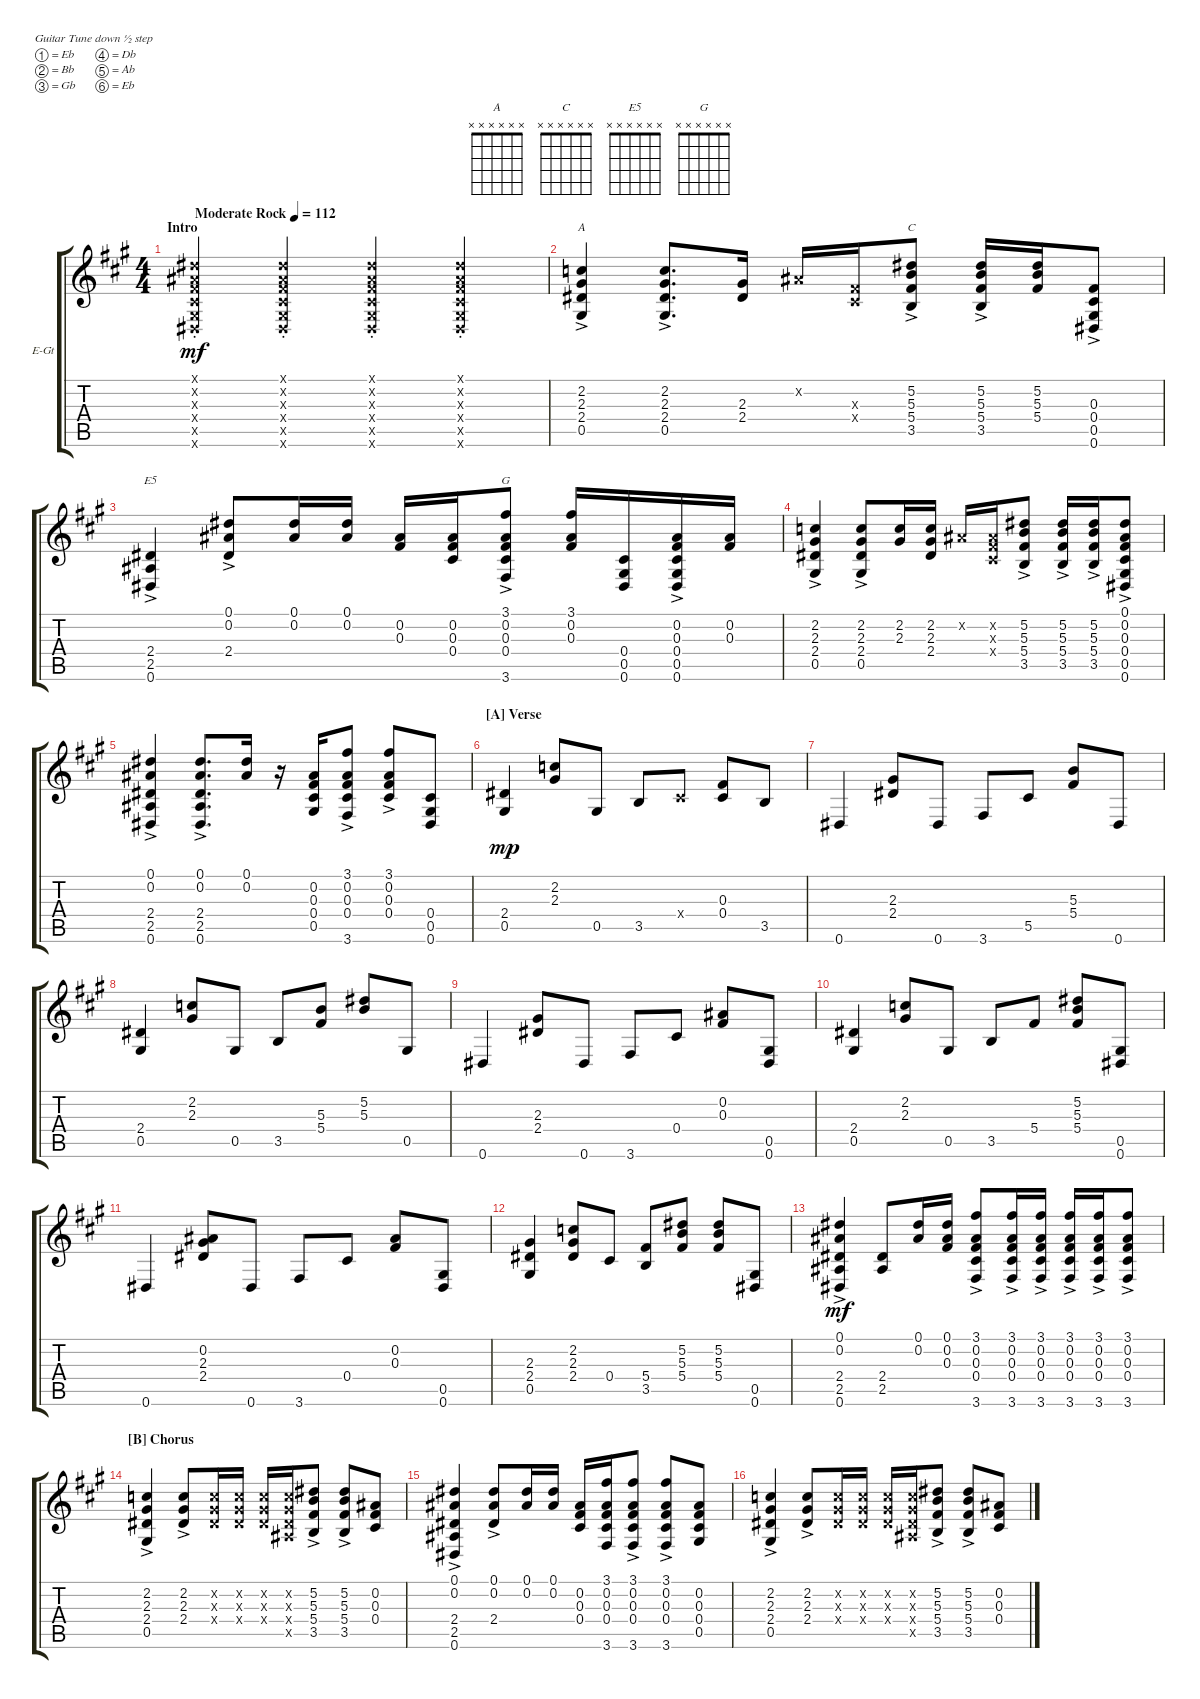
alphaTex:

\defaultSystemsLayout 4
\bracketExtendMode groupsimilarinstruments
\firstSystemTrackNameOrientation horizontal
\otherSystemsTrackNameOrientation horizontal
\track ("Electric Guitar" "E-Gt") {instrument electricguitarclean}
\staff {score tabs}
\tuning (Eb4 Bb3 Gb3 Db3 Ab2 Eb2)
\chord ("A" x x x x x x)
\chord ("C" x x x x x x)
\chord ("E5" x x x x x x)
\chord ("G" x x x x x x)
\ts (4 4)
\section ("" "Intro")
\tempo (112 "Moderate Rock")
\clef g2
\scale
1.10088
\ks a
(0.6{st x} 0.5{st x} 0.4{st x} 0.3{st x} 0.2{st x} 0.1{st x}).4{dy mf instrument electricguitarclean} (0.6{st x} 0.5{st x} 0.4{st x} 0.3{st x} 0.2{st x} 0.1{st x}).4 (0.6{st x} 0.5{st x} 0.4{st x} 0.3{st x} 0.2{st x} 0.1{st x}).4 (0.6{st x} 0.5{st x} 0.4{st x} 0.3{st x} 0.2{st x} 0.1{st x}).4 |
\scale
0.899117 (0.5{ac} 2.4{ac} 2.3{ac} 2.2{ac}).4{ch "A"} (0.5{ac} 2.4{ac} 2.3{ac} 2.2{ac}).8{d} (2.3 2.4).16 0.2{x}.16 (0.3{x} 0.4{x}).16 (3.5{ac} 5.4{ac} 5.3{ac} 5.2{ac}).8{ch "C"} (3.5{ac} 5.4{ac} 5.3{ac} 5.2{ac}).16 (5.4 5.3 5.2).16 (0.6{ac} 0.5{ac} 0.4{ac} 0.3{ac}).8 |
\scale
1.07062 (0.6{ac} 2.5{ac} 2.4{ac}).4{ch "E5"} (2.4{ac} 0.2{ac} 0.1{ac}).8 (0.1 0.2).16 (0.1 0.2).16 (0.2 0.3).16 (0.2 0.4 0.3).16 (0.2{ac} 0.3{ac} 0.4{ac} 3.6{ac} 3.1{ac}).8{ch "G"} (3.1 0.2 0.3).16 (0.6 0.5 0.4).16 (0.6{ac} 0.5{ac} 0.4{ac} 0.3{ac} 0.2{ac}).16 (0.2 0.3).16 |
\scale
0.929382 (0.5{ac} 2.4{ac} 2.3{ac} 2.2{ac}).4 (0.5{ac} 2.4{ac} 2.3{ac} 2.2{ac}).8 (2.2 2.3).16 (2.2 2.3 2.4).16 0.2{x}.16 (0.3{x} 0.2{x} 0.4{x}).16 (3.5{ac} 5.4{ac} 5.3{ac} 5.2{ac}).8 (3.5{ac} 5.4{ac} 5.3{ac} 5.2{ac}).16 (3.5{ac} 5.4{ac} 5.3{ac} 5.2{ac}).16 (0.6{ac} 0.5{ac} 0.4{ac} 0.3{ac} 0.2{ac} 0.1{ac}).8 |
\scale
1.07062 (0.6{ac} 2.5{ac} 2.4{ac} 0.1 0.2).4 (0.6{ac} 2.5{ac} 2.4{ac} 0.1 0.2).8{d} (0.1 0.2).16 r.16 (0.2 0.3 0.4 0.5).16 (3.6{ac} 0.4{ac} 0.3{ac} 0.2{ac} 3.1{ac}).8 (3.1{ac} 0.2{ac} 0.3{ac} 0.4{ac}).8 (0.6 0.5 0.4).8 |
\section ("A" "Verse")
\scale
0.929382 (0.5 2.4).4{dy mp} (2.3 2.2).8 0.5.8 3.5.8 0.4{x}.8 (0.4 0.3).8 3.5.8 |
\scale
1.07062 0.6.4 (2.3 2.4).8 0.6.8 3.6.8 5.5.8 (5.4 5.3).8 0.6.8 |
\scale
0.929382 (0.5 2.4).4 (2.3 2.2).8 0.5.8 3.5.8 (5.4 5.3).8 (5.3 5.2).8 0.5.8 |
\scale
1.07062 0.6.4 (2.4 2.3).8 0.6.8 3.6.8 0.4.8 (0.3 0.2).8 (0.6 0.5).8 |
\scale
0.929382 (0.5 2.4).4 (2.2 2.3).8 0.5.8 3.5.8 5.4.8 (5.4 5.3 5.2).8 (0.5 0.6).8 |
\scale
1.07062 0.6.4 (2.4 2.3 0.2).8 0.6.8 3.6.8 0.4.8 (0.3 0.2).8 (0.6 0.5).8 |
\scale
0.929382 (0.5 2.4 2.3).4 (2.4 2.3 2.2).8 0.4.8 (3.5 5.4).8 (5.3 5.2 5.4).8 (5.4 5.3 5.2).8 (0.6 0.5).8 |
\scale
1.07062 (0.6{ac} 0.1{ac} 0.2{ac} 2.5{ac} 2.4{ac}).4{dy mf} (2.4 2.5).8 (0.1 0.2).16 (0.1 0.2 0.3).16 (0.2{ac} 0.3{ac} 0.4{ac} 3.6{ac} 3.1{ac}).8 (0.2{ac} 0.3{ac} 0.4{ac} 3.6{ac} 3.1{ac}).16 (0.2{ac} 0.3{ac} 0.4{ac} 3.6{ac} 3.1{ac}).16 (0.2{ac} 0.3{ac} 0.4{ac} 3.6{ac} 3.1{ac}).16 (0.2{ac} 0.3{ac} 0.4{ac} 3.6{ac} 3.1{ac}).16 (0.2{ac} 0.3{ac} 0.4{ac} 3.6{ac} 3.1{ac}).8 |
\section ("B" "Chorus")
\scale
0.929382 (0.5{ac} 2.4{ac} 2.3{ac} 2.2{ac}).4 (2.2{ac} 2.3{ac} 2.4{ac}).8 (2.2{x} 2.3{x} 2.4{x}).16 (2.4{x} 2.3{x} 2.2{x}).16 (2.2{x} 2.3{x} 2.4{x}).16 (2.5{x} 2.4{x} 2.3{x} 2.2{x}).16 (3.5{ac} 5.4{ac} 5.3{ac} 5.2{ac}).8 (3.5{ac} 5.4{ac} 5.3{ac} 5.2{ac}).8 (0.2 0.3 0.4).8 |
\scale
1.07062 (0.6{ac} 2.5{ac} 2.4{ac} 0.1{ac} 0.2{ac}).4 (2.4{ac} 0.1{ac} 0.2{ac}).8 (0.1 0.2).16 (0.1 0.2).16 (0.3 0.2 0.4).16 (0.2 0.3 0.4 3.1 3.6).16 (0.2{ac} 0.3{ac} 0.4{ac} 3.1{ac} 3.6{ac}).8 (0.4{ac} 0.3{ac} 0.2{ac} 3.1{ac} 3.6{ac}).8 (0.2 0.3 0.4 0.5).8 |
\scale
0.929382 (0.5{ac} 2.4{ac} 2.3{ac} 2.2{ac}).4 (2.2{ac} 2.3{ac} 2.4{ac}).8 (2.2{x} 2.3{x} 2.4{x}).16 (2.4{x} 2.3{x} 2.2{x}).16 (2.2{x} 2.3{x} 2.4{x}).16 (2.5{x} 2.4{x} 2.3{x} 2.2{x}).16 (3.5{ac} 5.4{ac} 5.3{ac} 5.2{ac}).8 (3.5{ac} 5.4{ac} 5.3{ac} 5.2{ac}).8 (0.2 0.3 0.4).8
